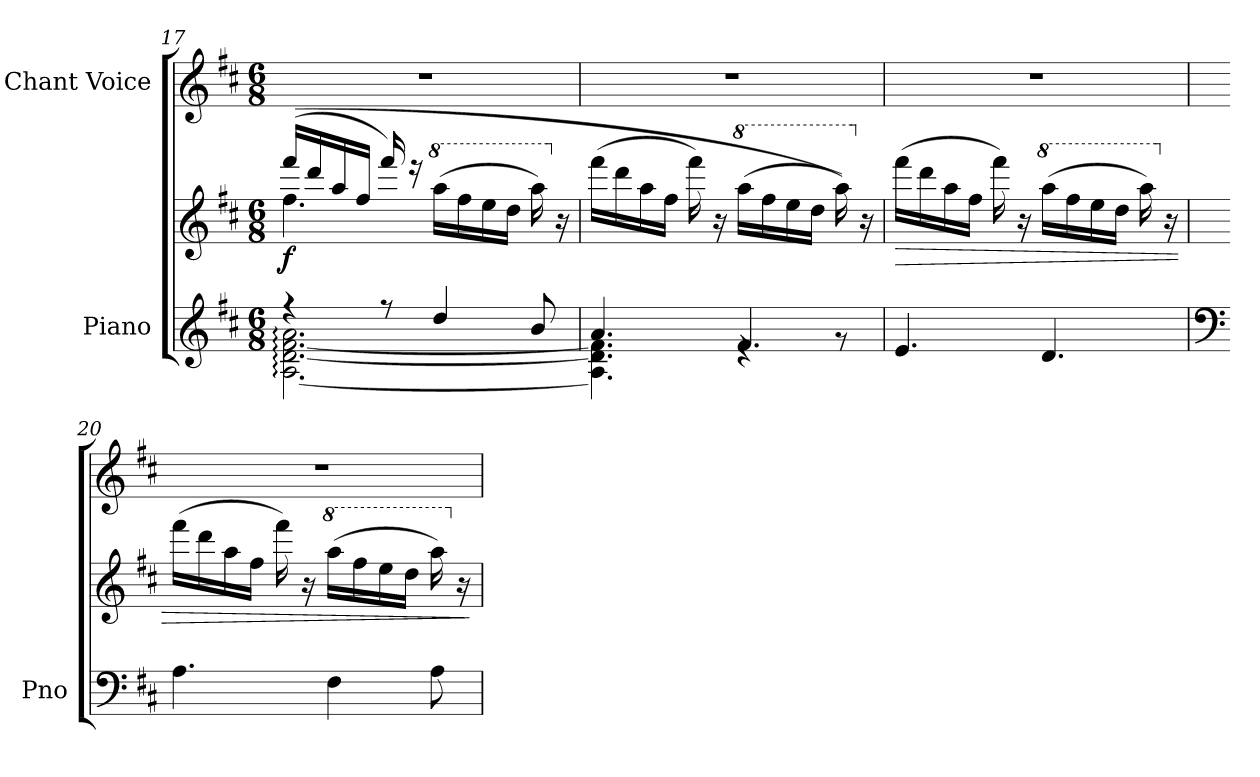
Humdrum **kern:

**kern	**kern	**dynam	**kern
*part2	*part2	*part2	*part1
*staff3	*staff2	*staff2/3	*staff1
*I"Piano	*	*	*I"Chant Voice
*I'Pno	*	*	*
!!LO:LB:g=z
*clefG2	*clefG2	*	*clefG2
*k[f#c#]	*k[f#c#]	*	*k[f#c#]
*M6/8	*M6/8	*	*M6/8
=17	=17	=17	=17
*^	*^	*	*
!	!	!	!	!LO:DY:b	!
4r	[2.A\: [2.d\: [2.f#\: 2.a\:	(>(>(>16fff#/LL	4.ff#\	f	2.r
.	.	16ddd/	.	.	.
.	.	16aa/	.	.	.
.	.	16ff#/JJ	.	.	.
8r	.	16fff#/)	.	.	.
.	.	16r	.	.	.
*	*	*8va	*	*	*
4dd/)	.	(>16aaa\LL	4rgyy	.	.
.	.	16fff#\	.	.	.
.	.	16eee\	.	.	.
.	.	16ddd\JJ	.	.	.
8b/	.	16aaa\)	8ryy	.	.
*	*	*X8va	*	*	*
.	.	16r	.	.	.
*	*	*v	*v	*	*
=18	=18	=18	=18	=18
4.a/	4.A\] 4.d\] 4.f#\]	(>16fff#\LL	.	2.r
.	.	16ddd\	.	.
.	.	16aa\	.	.
.	.	16ff#\JJ	.	.
.	.	16fff#\)	.	.
.	.	16r	.	.
*	*	*8va	*	*
4.f#/	4re	(>16aaa\LL	.	.
.	.	16fff#\	.	.
.	.	16eee\	.	.
.	.	16ddd\JJ	.	.
.	8rg	16aaa\))	.	.
*	*	*X8va	*	*
.	.	16r	.	.
*v	*v	*	*	*
!!LO:PB:g=z
=19	=19	=19	=19
!	!	!LO:HP:b	!
4.e/	(>16fff#\LL	>	2.r
.	16ddd\	.	.
.	16aa\	.	.
.	16ff#\JJ	.	.
.	16fff#\)	.	.
.	16r	.	.
*	*8va	*	*
4.d/	(>16aaa\LL	.	.
.	16fff#\	.	.
.	16eee\	.	.
.	16ddd\JJ	.	.
.	16aaa\)	.	.
*	*X8va	*	*
.	16r	.	.
=20	=20	=20	=20
*clefF4	*	*	*
4.A\	(>16fff#\LL	.	2.r
.	16ddd\	.	.
.	16aa\	.	.
.	16ff#\JJ	.	.
.	16fff#\)	.	.
.	16r	.	.
*	*8va	*	*
4F#\	(>16aaa\LL	.	.
.	16fff#\	.	.
.	16eee\	.	.
.	16ddd\JJ	.	.
8A\	16aaa\)	.	.
*	*X8va	*	*
.	16r	.	.
.	.	]	.
=	=	=	=
*-	*-	*-	*-
